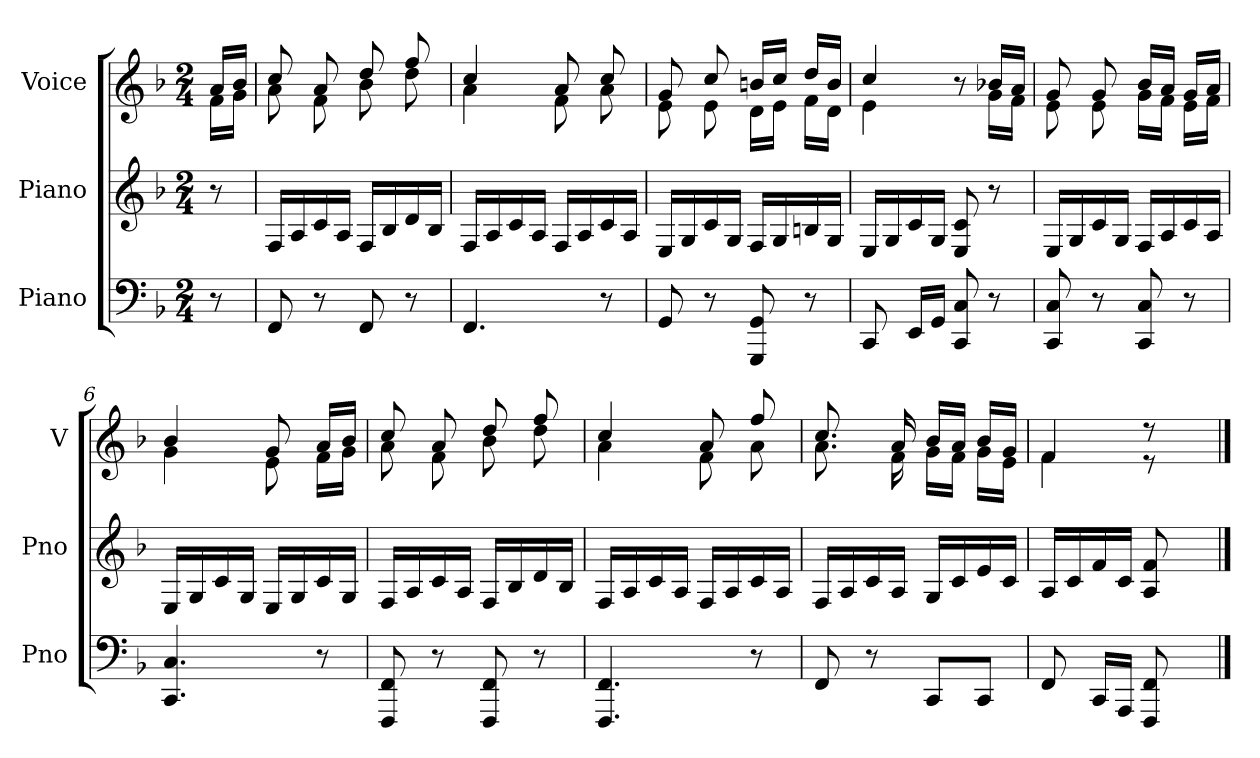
**kern	**kern	**kern
*part3	*part2	*part1
*staff3	*staff2	*staff1
*I"Piano	*I"Piano	*I"Voice
*I'Pno	*I'Pno	*I'V
*clefF4	*clefG2	*clefG2
*k[b-]	*k[b-]	*k[b-]
*M2/4	*M2/4	*M2/4
*MM74	*MM74	*MM74
=	=	=
*	*	*^
8r	8r	16a/LL	16f\LL
.	.	16b-/JJ	16g\JJ
=1	=1	=1	=1
8FF/	16F/LL	8cc/	8a\
.	16A/	.	.
8r	16c/	8a/	8f\
.	16A/JJ	.	.
8FF/	16F/LL	8dd/	8b-\
.	16B-/	.	.
8r	16d/	8ff/	8dd\
.	16B-/JJ	.	.
=2	=2	=2	=2
4.FF/	16F/LL	4cc/	4a\
.	16A/	.	.
.	16c/	.	.
.	16A/JJ	.	.
.	16F/LL	8a/	8f\
.	16A/	.	.
8r	16c/	8cc/	8a\
.	16A/JJ	.	.
=3	=3	=3	=3
8GG/	16E/LL	8g/	8e\
.	16G/	.	.
8r	16c/	8cc/	8e\
.	16G/JJ	.	.
8GGG/ 8GG/	16F/LL	16bn/LL	16d\LL
.	16G/	16cc/JJ	16e\JJ
8r	16Bn/	16dd/LL	16f\LL
.	16G/JJ	16b/JJ	16d\JJ
=4	=4	=4	=4
8CC/	16E/LL	4cc/	4e\
.	16G/	.	.
16EE/LL	16c/	.	.
16GG/JJ	16G/JJ	.	.
8CC/ 8C/	8E/ 8c/	8r	8ryy
8r	8r	16b-X/LL	16g\LL
.	.	16a/JJ	16f\JJ
!!LO:LB:g=z	!!
=5	=5	=5	=5
8CC/ 8C/	16E/LL	8g/	8e\
.	16G/	.	.
8r	16c/	8g/	8e\
.	16G/JJ	.	.
8CC/ 8C/	16F/LL	16b-/LL	16g\LL
.	16A/	16a/JJ	16f\JJ
8r	16c/	16g/LL	16e\LL
.	16A/JJ	16a/JJ	16f\JJ
=6	=6	=6	=6
4.CC/ 4.C/	16E/LL	4b-/	4g\
.	16G/	.	.
.	16c/	.	.
.	16G/JJ	.	.
.	16E/LL	8g/	8e\
.	16G/	.	.
8r	16c/	16a/LL	16f\LL
.	16G/JJ	16b-/JJ	16g\JJ
=7	=7	=7	=7
8FFF/ 8FF/	16F/LL	8cc/	8a\
.	16A/	.	.
8r	16c/	8a/	8f\
.	16A/JJ	.	.
8FFF/ 8FF/	16F/LL	8dd/	8b-\
.	16B-/	.	.
8r	16d/	8ff/	8dd\
.	16B-/JJ	.	.
=8	=8	=8	=8
4.FFF/ 4.FF/	16F/LL	4cc/	4a\
.	16A/	.	.
.	16c/	.	.
.	16A/JJ	.	.
.	16F/LL	8a/	8f\
.	16A/	.	.
8r	16c/	8ff/	8a\
.	16A/JJ	.	.
!!LO:LB:g=z	!!
=9	=9	=9	=9
8FF/	16F/LL	8.cc/	8.a\
.	16A/	.	.
8r	16c/	.	.
.	16A/JJ	16a/	16f\
8CC/L	16G/LL	16b-/LL	16g\LL
.	16c/	16a/JJ	16f\JJ
8CC/J	16e/	16b-/LL	16g\LL
.	16c/JJ	16g/JJ	16e\JJ
=10	=10	=10	=10
8FF/	16A/LL	4f/	4f\
.	16c/	.	.
16CC/LL	16f/	.	.
16AAA/JJ	16c/JJ	.	.
8FFF/ 8FF/	8A/ 8f/	8r	8r
8ryy	8ryy	8ryy	8ryy
*	*	*v	*v
==	==	==
*-	*-	*-
